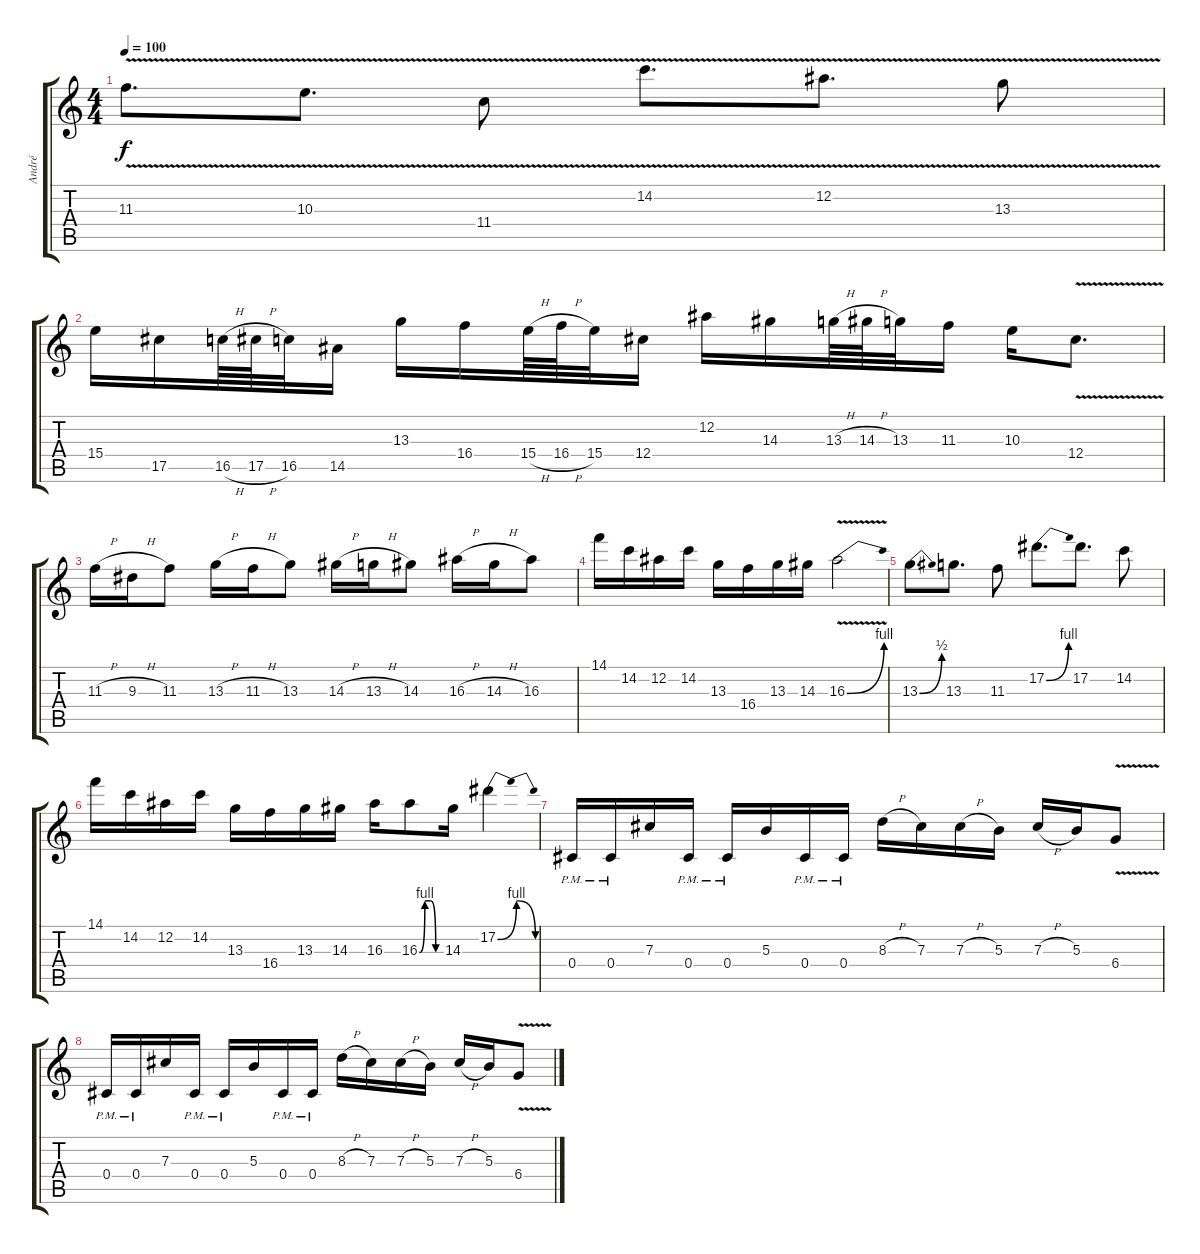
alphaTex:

\track ("André" "André") {instrument distortionguitar}
\staff {score tabs}
\tuning (Eb4 Bb3 Gb3 Db3 Ab2 Eb2) {hide}
\ts (4 4)
\tempo 100
\clef g2
\ks c
11.3{v}.8{d dy f} 10.3{v}.8{d} 11.4{v}.8 14.2{v}.8{d} 12.2{v}.8{d} 13.3{v}.8 |
15.4.16 17.5.16 16.5{h}.64 17.5{h}.64 16.5.32 14.5.16 13.3.16 16.4.16 15.4{h}.64 16.4{h}.64 15.4.32 12.4.16 12.2.16 14.3.16 13.3{h}.64 14.3{h}.64 13.3.32 11.3.16 10.3.16 12.4{v}.8{d} |
11.3{h}.16 9.3{h}.16 11.3.8 13.3{h}.16 11.3{h}.16 13.3.8 14.3{h}.16 13.3{h}.16 14.3.8 16.3{h}.16 14.3{h}.16 16.3.8 |
14.1.16 14.2.16 12.2.16 14.2.16 13.3.16 16.4.16 13.3.16 14.3.16 16.3{be (bend 0 0 60 4) v}.2 |
13.3{be (bend 0 0 60 2)}.8{d} 13.3.8{d} 11.3.8 17.2{be (bend 0 0 60 4)}.8{d} 17.2.8{d} 14.2.8 |
14.1.16 14.2.16 12.2.16 14.2.16 13.3.16 16.4.16 13.3.16 14.3.16 16.3.16 16.3{be (custom 0 0 15 4 30 4 45 0 60 0)}.8 14.3.16 17.2{be (bendrelease 0 0 30 4 55 4 60 0)}.4 |
0.4{pm}.16 0.4{pm}.16 7.3.16 0.4{pm}.16 0.4{pm}.16 5.3.16 0.4{pm}.16 0.4{pm}.16 8.3{h}.16 7.3.16 7.3{h}.16 5.3.16 7.3{h}.16 5.3.16 6.4{v}.8 |
0.4{pm}.16 0.4{pm}.16 7.3.16 0.4{pm}.16 0.4{pm}.16 5.3.16 0.4{pm}.16 0.4{pm}.16 8.3{h}.16 7.3.16 7.3{h}.16 5.3.16 7.3{h}.16 5.3.16 6.4{v}.8
